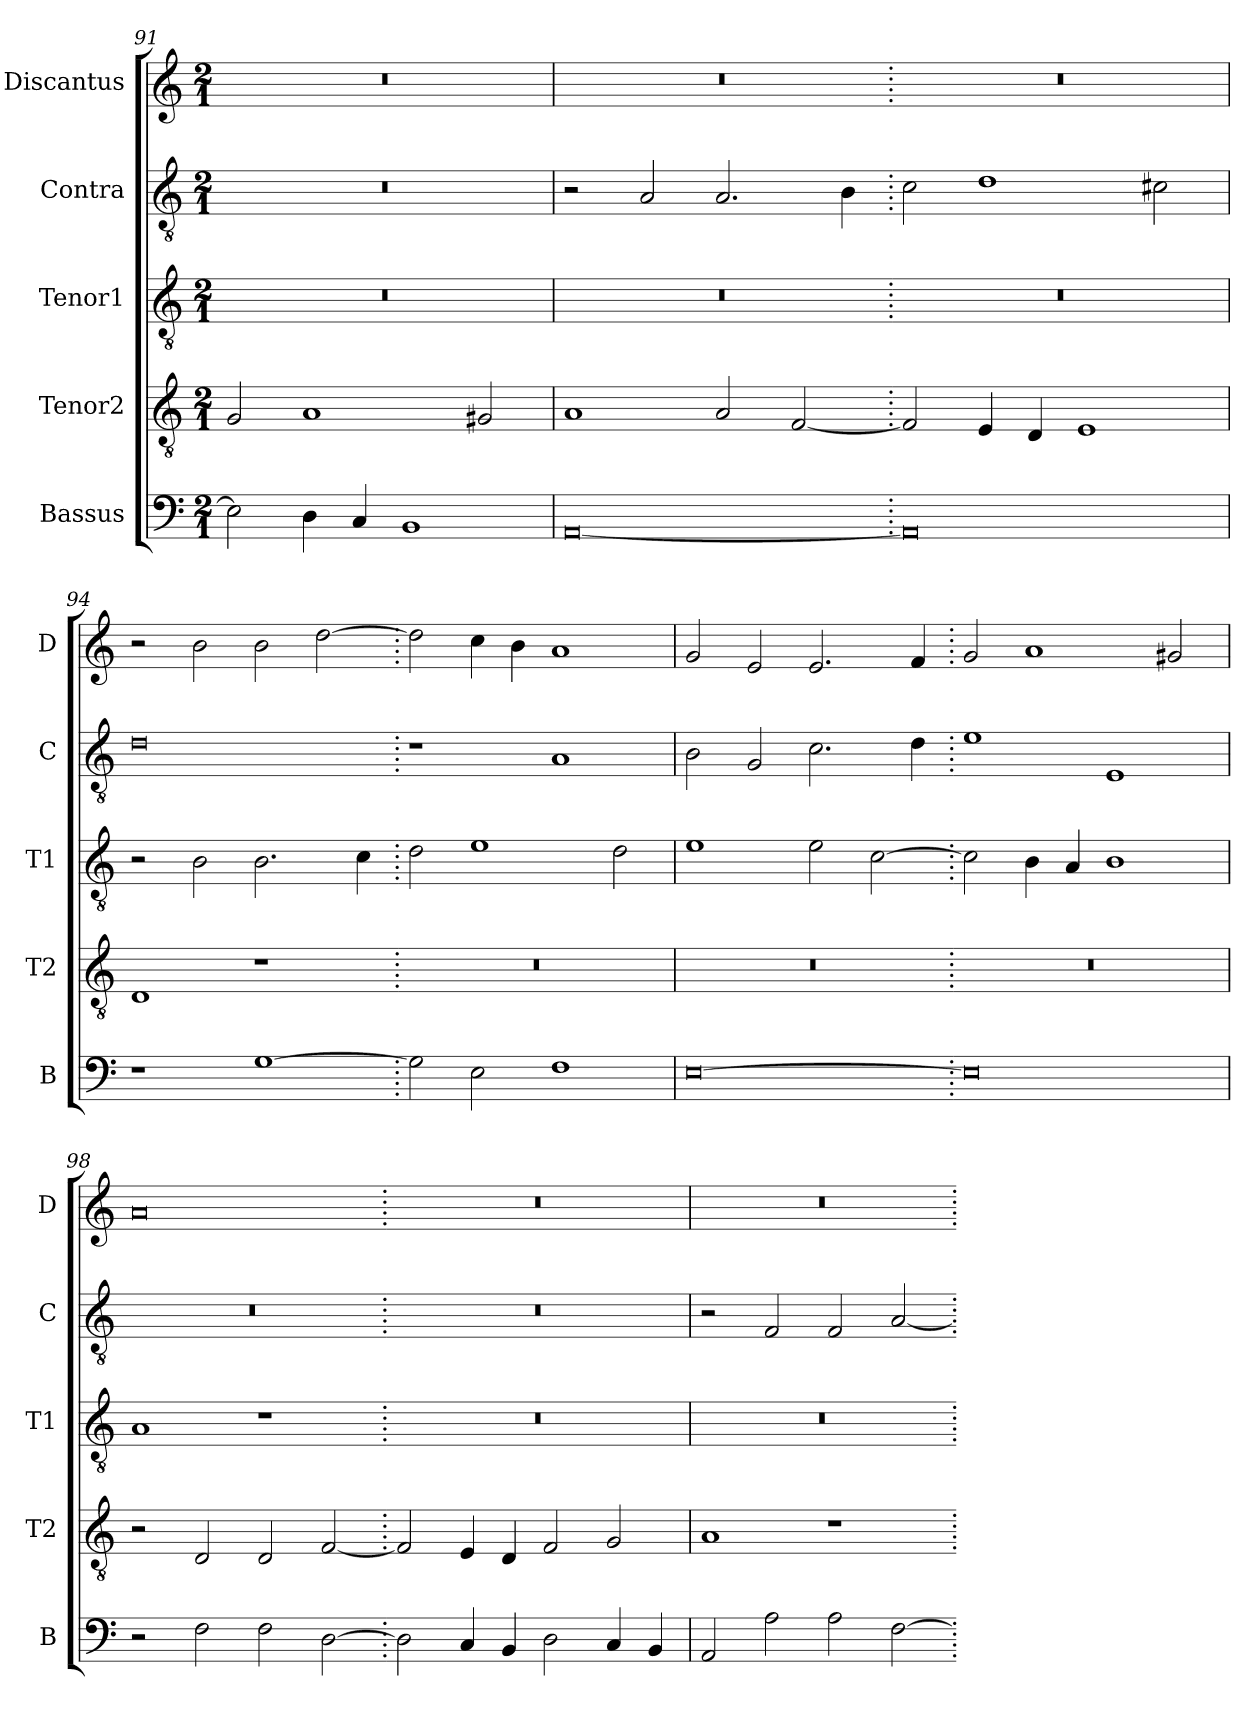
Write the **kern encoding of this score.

**kern	**kern	**kern	**kern	**kern
*part5	*part4	*part3	*part2	*part1
*staff5	*staff4	*staff3	*staff2	*staff1
*I"Bassus	*I"Tenor2	*I"Tenor1	*I"Contra	*I"Discantus
*I'B	*I'T2	*I'T1	*I'C	*I'D
*clefF4	*clefGv2	*clefGv2	*clefGv2	*clefG2
*k[]	*k[]	*k[]	*k[]	*k[]
*M2/1	*M2/1	*M2/1	*M2/1	*M2/1
=91	=91	=91	=91	=91
2E\]	2G/	0r	0r	0r
4D\	1A	.	.	.
4C/	.	.	.	.
1BB	.	.	.	.
.	2G#X/	.	.	.
=92	=92	=92	=92	=92
[0AA	1A	0r	2r	0r
.	.	.	2A/	.
.	2A/	.	2.A/	.
.	[2F/	.	.	.
.	.	.	4B\	.
=93.	=93.	=93.	=93.	=93.
0AA]	2F/]	0r	2c\	0r
.	4E/	.	1d	.
.	4D/	.	.	.
.	1E	.	.	.
.	.	.	2c#X\	.
=94	=94	=94	=94	=94
1r	1D	2r	0d	2r
.	.	2B\	.	2b\
[1G	1r	2.B\	.	2b\
.	.	.	.	[2dd\
.	.	4c\	.	.
=95.	=95.	=95.	=95.	=95.
2G\]	0r	2d\	1r	2dd\]
2E\	.	1e	.	4cc\
.	.	.	.	4b\
1F	.	.	1A	1a
.	.	2d\	.	.
=96	=96	=96	=96	=96
[0E	0r	1e	2B\	2g/
.	.	.	2G/	2e/
.	.	2e\	2.c\	2.e/
.	.	[2c\	.	.
.	.	.	4d\	4f/
=97.	=97.	=97.	=97.	=97.
0E]	0r	2c\]	1e	2g/
.	.	4B\	.	1a
.	.	4A/	.	.
.	.	1B	1E	.
.	.	.	.	2g#X/
=98	=98	=98	=98	=98
2r	2r	1A	0r	0a
2F\	2D/	.	.	.
2F\	2D/	1r	.	.
[2D\	[2F/	.	.	.
=99.	=99.	=99.	=99.	=99.
2D\]	2F/]	0r	0r	0r
4C/	4E/	.	.	.
4BB/	4D/	.	.	.
2D\	2F/	.	.	.
4C/	2G/	.	.	.
4BB/	.	.	.	.
=100	=100	=100	=100	=100
2AA/	1A	0r	2r	0r
2A\	.	.	2F/	.
2A\	1r	.	2F/	.
[2F\	.	.	[2A/	.
=.	=.	=.	=.	=.
*-	*-	*-	*-	*-
